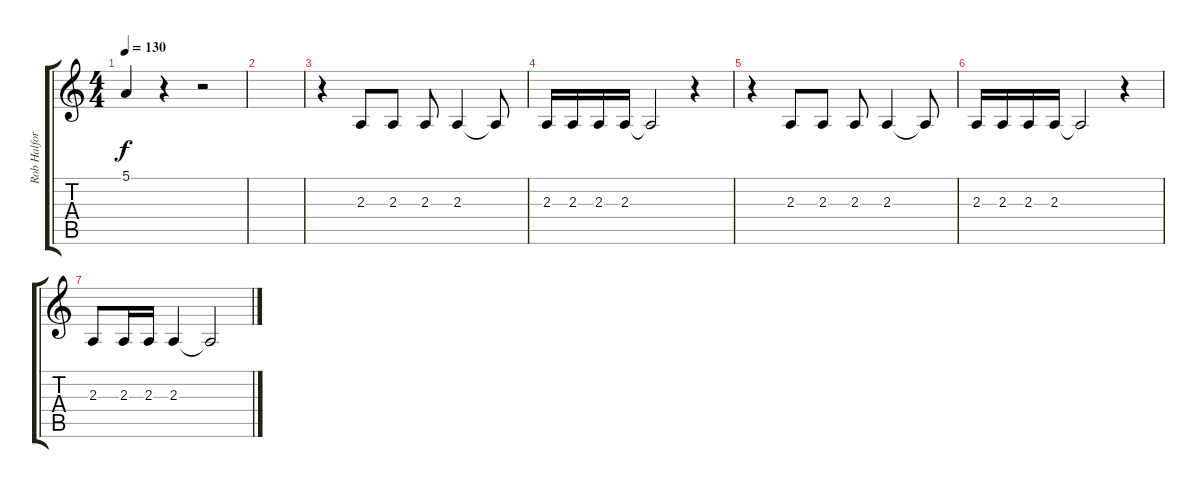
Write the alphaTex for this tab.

\track ("Rob Halford(vocals)" "Rob Halfor") {instrument bassoon}
\staff {score tabs}
\tuning (E4 B3 G3 D3 A2 E2) {hide}
\ts (4 4)
\tempo 130
\clef g2
\ks c
5.1{t}.4{dy f} r.4 r.2 |
|
r.4 2.3.8 2.3.8 2.3.8 2.3.4 2.3{t}.8 |
2.3.16 2.3.16 2.3.16 2.3.16 2.3{t}.2 r.4 |
r.4 2.3.8 2.3.8 2.3.8 2.3.4 2.3{t}.8 |
2.3.16 2.3.16 2.3.16 2.3.16 2.3{t}.2 r.4 |
2.3.8 2.3.16 2.3.16 2.3.4 2.3{t}.2
